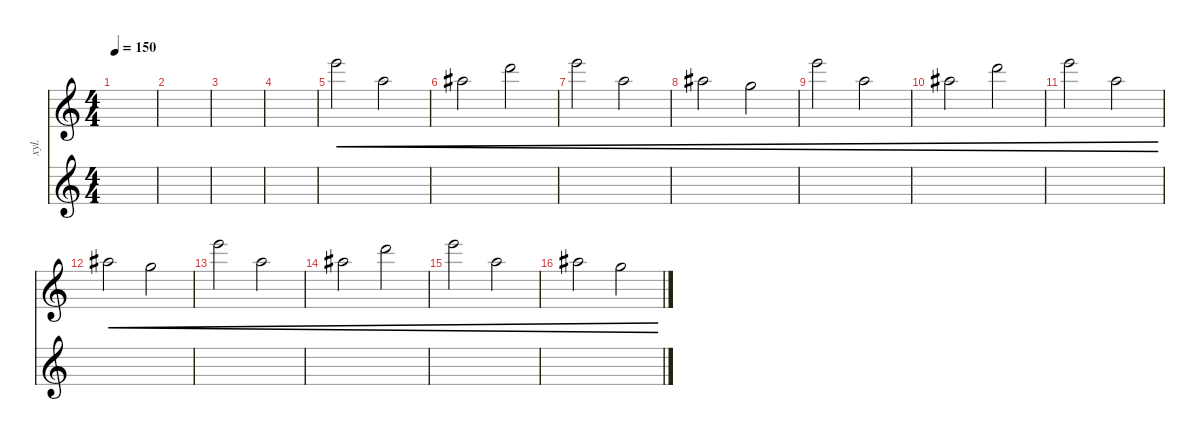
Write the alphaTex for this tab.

\defaultSystemsLayout 4
\hideDynamics
\bracketExtendMode nobrackets
\otherSystemsTrackNameOrientation horizontal
\track ("Xylophone" "xyl.") {solo instrument xylophone}
\staff {score}
\tuning (E4 B3 G3 D3 A2 E2)
\displaytranspose -12
\ts (4 4)
\beaming (8 2 2 2 2)
\tempo 150
\clef g2
\ks aminor
|
|
|
|
36.1.2{cre beam Down} 29.1.2{cre beam Down} |
30.1{acc #}.2{cre beam Down} 34.1.2{cre beam Down} |
36.1.2{cre beam Down} 29.1.2{cre beam Down} |
30.1{acc #}.2{cre beam Down} 27.1.2{cre beam Down} |
36.1.2{cre beam Down} 29.1.2{cre beam Down} |
30.1{acc #}.2{cre beam Down} 34.1.2{cre beam Down} |
36.1.2{cre beam Down} 29.1.2{cre beam Down} |
30.1{acc #}.2{cre beam Down} 27.1.2{cre beam Down} |
36.1.2{cre beam Down} 29.1.2{cre beam Down} |
30.1{acc #}.2{cre beam Down} 34.1.2{cre beam Down} |
36.1.2{cre beam Down} 29.1.2{cre beam Down} |
30.1{acc #}.2{cre beam Down} 27.1.2{cre beam Down}
\staff {score}
\tuning (E4 B3 G3 D3 A2 E2)
\clef g2
\ottava regular
\simile none
\ks aminor
|
|
|
|
|
|
|
|
|
|
|
|
|
|
|
